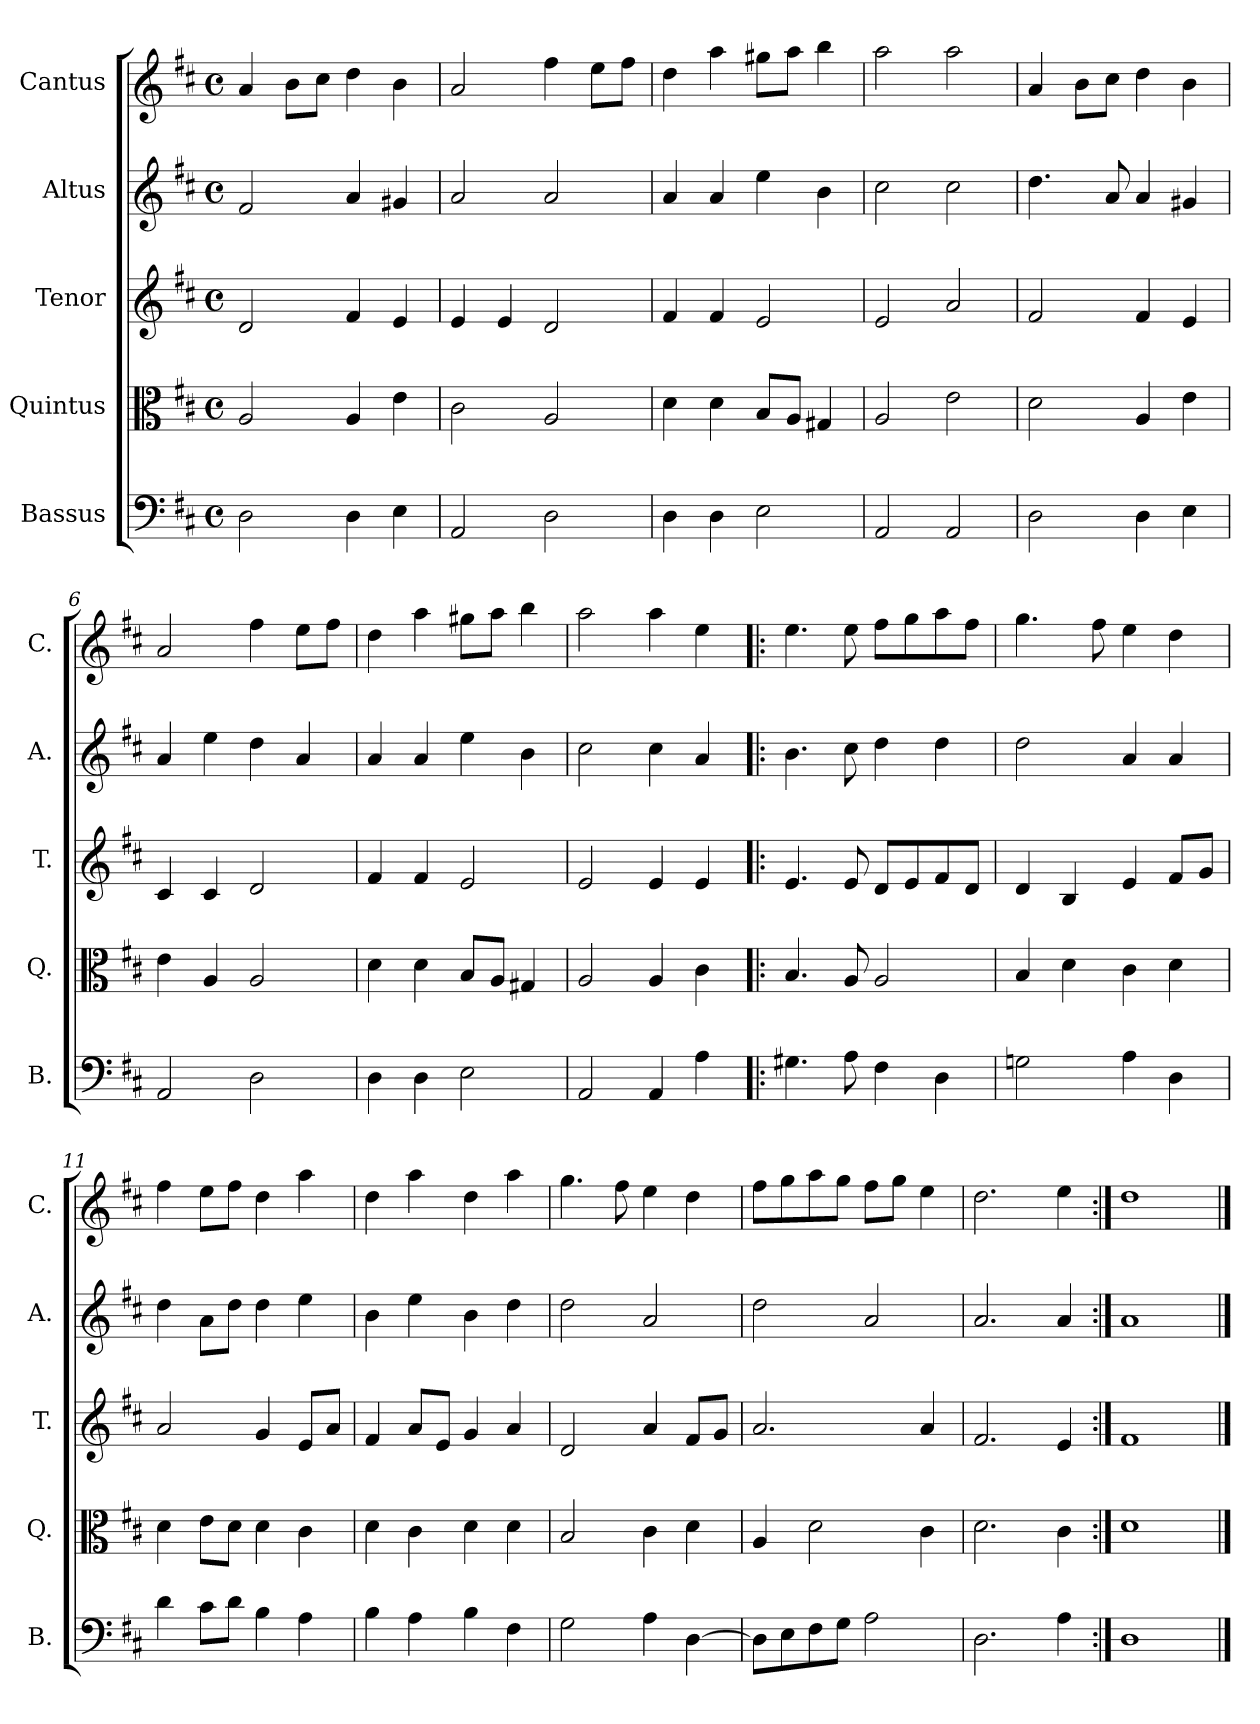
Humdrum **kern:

**kern	**kern	**kern	**kern	**kern
*part5	*part4	*part3	*part2	*part1
*staff5	*staff4	*staff3	*staff2	*staff1
*I"Bassus	*I"Quintus	*I"Tenor	*I"Altus	*I"Cantus
*I'B.	*I'Q.	*I'T.	*I'A.	*I'C.
*clefF4	*clefC3	*clefG2	*clefG2	*clefG2
*k[f#c#]	*k[f#c#]	*k[f#c#]	*k[f#c#]	*k[f#c#]
*D:	*D:	*D:	*D:	*D:
*M4/4	*M4/4	*M4/4	*M4/4	*M4/4
*met(c)	*met(c)	*met(c)	*met(c)	*met(c)
=1	=1	=1	=1	=1
2D\	2A/	2d/	2f#/	4a/
.	.	.	.	8b\L
.	.	.	.	8cc#\J
4D\	4A/	4f#/	4a/	4dd\
4E\	4e\	4e/	4g#X/	4b\
=2	=2	=2	=2	=2
2AA/	2c#\	4e/	2a/	2a/
.	.	4e/	.	.
2D\	2A/	2d/	2a/	4ff#\
.	.	.	.	8ee\L
.	.	.	.	8ff#\J
=3	=3	=3	=3	=3
4D\	4d\	4f#/	4a/	4dd\
4D\	4d\	4f#/	4a/	4aa\
2E\	8B/L	2e/	4ee\	8gg#X\L
.	8A/J	.	.	8aa\J
.	4G#X/	.	4b\	4bb\
=4	=4	=4	=4	=4
2AA/	2A/	2e/	2cc#\	2aa\
2AA/	2e\	2a/	2cc#\	2aa\
=5	=5	=5	=5	=5
2D\	2d\	2f#/	4.dd\	4a/
.	.	.	.	8b\L
.	.	.	8a/	8cc#\J
4D\	4A/	4f#/	4a/	4dd\
4E\	4e\	4e/	4g#X/	4b\
=6	=6	=6	=6	=6
2AA/	4e\	4c#/	4a/	2a/
.	4A/	4c#/	4ee\	.
2D\	2A/	2d/	4dd\	4ff#\
.	.	.	4a/	8ee\L
.	.	.	.	8ff#\J
=7	=7	=7	=7	=7
4D\	4d\	4f#/	4a/	4dd\
4D\	4d\	4f#/	4a/	4aa\
2E\	8B/L	2e/	4ee\	8gg#X\L
.	8A/J	.	.	8aa\J
.	4G#X/	.	4b\	4bb\
=8	=8	=8	=8	=8
2AA/	2A/	2e/	2cc#\	2aa\
4AA/	4A/	4e/	4cc#\	4aa\
4A\	4c#\	4e/	4a/	4ee\
!!LO:LB:g=z
=9!|:	=9!|:	=9!|:	=9!|:	=9!|:
4.G#X\	4.B/	4.e/	4.b\	4.ee\
8A\	8A/	8e/	8cc#\	8ee\
4F#\	2A/	8d/L	4dd\	8ff#\L
.	.	8e/	.	8gg\
4D\	.	8f#/	4dd\	8aa\
.	.	8d/J	.	8ff#\J
=10	=10	=10	=10	=10
2Gn\	4B/	4d/	2dd\	4.gg\
.	4d\	4B/	.	.
.	.	.	.	8ff#\
4A\	4c#\	4e/	4a/	4ee\
4D\	4d\	8f#/L	4a/	4dd\
.	.	8g/J	.	.
=11	=11	=11	=11	=11
4d\	4d\	2a/	4dd\	4ff#\
8c#\L	8e\L	.	8a\L	8ee\L
8d\J	8d\J	.	8dd\J	8ff#\J
4B\	4d\	4g/	4dd\	4dd\
4A\	4c#\	8e/L	4ee\	4aa\
.	.	8a/J	.	.
=12	=12	=12	=12	=12
4B\	4d\	4f#/	4b\	4dd\
4A\	4c#\	8a/L	4ee\	4aa\
.	.	8e/J	.	.
4B\	4d\	4g/	4b\	4dd\
4F#\	4d\	4a/	4dd\	4aa\
=13	=13	=13	=13	=13
2G\	2B/	2d/	2dd\	4.gg\
.	.	.	.	8ff#\
4A\	4c#\	4a/	2a/	4ee\
[4D\	4d\	8f#/L	.	4dd\
.	.	8g/J	.	.
=14	=14	=14	=14	=14
8D\L]	4A/	2.a/	2dd\	8ff#\L
8E\	.	.	.	8gg\
8F#\	2d\	.	.	8aa\
8G\J	.	.	.	8gg\J
2A\	.	.	2a/	8ff#\L
.	.	.	.	8gg\J
.	4c#\	4a/	.	4ee\
=15	=15	=15	=15	=15
2.D\	2.d\	2.f#/	2.a/	2.dd\
4A\	4c#\	4e/	4a/	4ee\
=16:|!	=16:|!	=16:|!	=16:|!	=16:|!
1D\	1d\	1f#/	1a/	1dd\
==	==	==	==	==
*-	*-	*-	*-	*-
